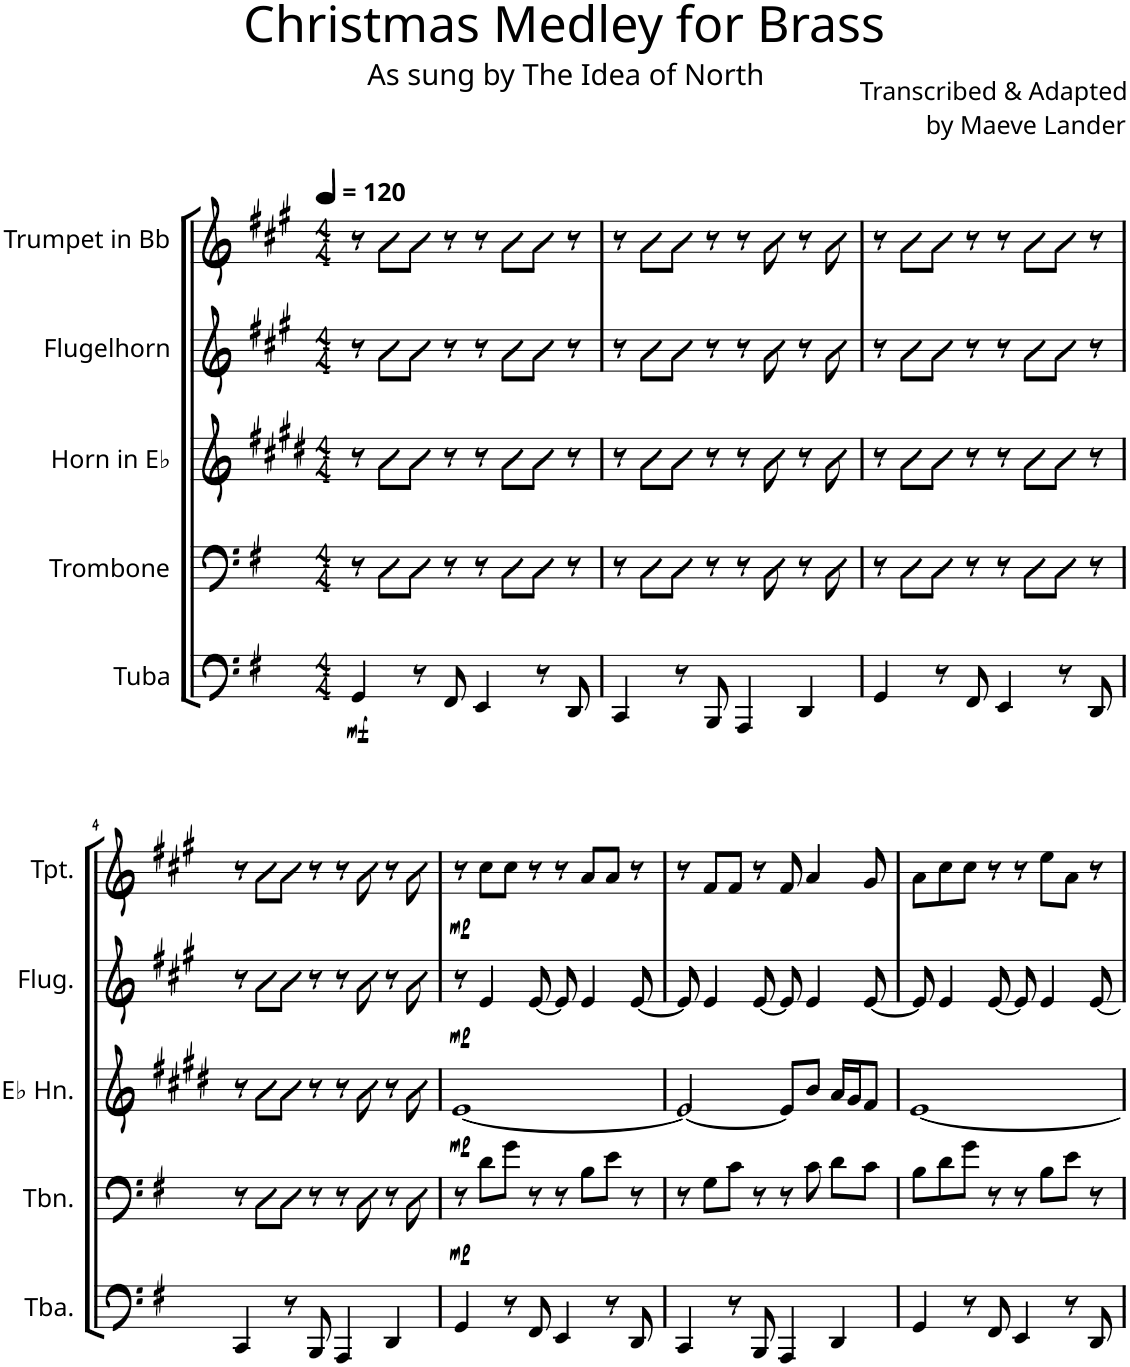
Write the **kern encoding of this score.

**kern	**dynam	**kern	**dynam	**kern	**dynam	**kern	**dynam	**kern	**dynam
*part5	*part5	*part4	*part4	*part3	*part3	*part2	*part2	*part1	*part1
*staff5	*staff5	*staff4	*staff4	*staff3	*staff3	*staff2	*staff2	*staff1	*staff1
*I"Tuba	*	*I"Trombone	*	*I"Horn in Eb	*	*I"Flugelhorn	*	*I"Trumpet in Bb	*
*I'Tba.	*	*I'Tbn.	*	*	*	*I'Flug.	*	*I'Tpt.	*
*clefF4	*	*clefF4	*	*clefG2	*	*clefG2	*	*clefG2	*
*	*	*	*	*Trd5c9	*	*Trd1c2	*	*Trd1c2	*
*k[f#]	*	*k[f#]	*	*k[f#c#g#d#]	*	*k[f#c#g#]	*	*k[f#c#g#]	*
*G:	*	*G:	*	*E:	*	*A:	*	*A:	*
*M4/4	*	*M4/4	*	*M4/4	*	*M4/4	*	*M4/4	*
*MM120	*	*MM120	*	*MM120	*	*MM120	*	*MM120	*
=1	=1	=1	=1	=1	=1	=1	=1	=1	=1
!	!LO:DY:b	!	!	!	!	!	!	!	!
4GG/	mf	8r	.	8r	.	8r	.	8r	.
.	.	8g\L	.	8ee\L	.	8aa\L	.	8aa\L	.
8r	.	8g\J	.	8ee\J	.	8aa\J	.	8aa\J	.
8FF#/	.	8r	.	8r	.	8r	.	8r	.
4EE/	.	8r	.	8r	.	8r	.	8r	.
.	.	8g\L	.	8ee\L	.	8aa\L	.	8aa\L	.
8r	.	8g\J	.	8ee\J	.	8aa\J	.	8aa\J	.
8DD/	.	8r	.	8r	.	8r	.	8r	.
=2	=2	=2	=2	=2	=2	=2	=2	=2	=2
4CC/	.	8r	.	8r	.	8r	.	8r	.
.	.	8g\L	.	8ee\L	.	8aa\L	.	8aa\L	.
8r	.	8g\J	.	8ee\J	.	8aa\J	.	8aa\J	.
8BBB/	.	8r	.	8r	.	8r	.	8r	.
4AAA/	.	8r	.	8r	.	8r	.	8r	.
.	.	8g\	.	8ee\	.	8aa\	.	8aa\	.
4DD/	.	8r	.	8r	.	8r	.	8r	.
.	.	8g\	.	8ee\	.	8aa\	.	8aa\	.
=3	=3	=3	=3	=3	=3	=3	=3	=3	=3
4GG/	.	8r	.	8r	.	8r	.	8r	.
.	.	8g\L	.	8ee\L	.	8aa\L	.	8aa\L	.
8r	.	8g\J	.	8ee\J	.	8aa\J	.	8aa\J	.
8FF#/	.	8r	.	8r	.	8r	.	8r	.
4EE/	.	8r	.	8r	.	8r	.	8r	.
.	.	8g\L	.	8ee\L	.	8aa\L	.	8aa\L	.
8r	.	8g\J	.	8ee\J	.	8aa\J	.	8aa\J	.
8DD/	.	8r	.	8r	.	8r	.	8r	.
!!LO:LB:g=z
=4	=4	=4	=4	=4	=4	=4	=4	=4	=4
4CC/	.	8r	.	8r	.	8r	.	8r	.
.	.	8g\L	.	8ee\L	.	8aa\L	.	8aa\L	.
8r	.	8g\J	.	8ee\J	.	8aa\J	.	8aa\J	.
8BBB/	.	8r	.	8r	.	8r	.	8r	.
4AAA/	.	8r	.	8r	.	8r	.	8r	.
.	.	8g\	.	8ee\	.	8aa\	.	8aa\	.
4DD/	.	8r	.	8r	.	8r	.	8r	.
.	.	8g\	.	8ee\	.	8aa\	.	8aa\	.
=5	=5	=5	=5	=5	=5	=5	=5	=5	=5
!	!	!	!LO:DY:b	!	!LO:DY:b	!	!LO:DY:b	!	!LO:DY:b
4GG/	.	8r	mp	[1e	mp	8r	mp	8r	mp
.	.	8d\L	.	.	.	4e/	.	8cc#\L	.
8r	.	8g\J	.	.	.	.	.	8cc#\J	.
8FF#/	.	8r	.	.	.	[8e/	.	8r	.
4EE/	.	8r	.	.	.	8e/]	.	8r	.
.	.	8B\L	.	.	.	4e/	.	8a/L	.
8r	.	8e\J	.	.	.	.	.	8a/J	.
8DD/	.	8r	.	.	.	[8e/	.	8r	.
=6	=6	=6	=6	=6	=6	=6	=6	=6	=6
4CC/	.	8r	.	2e/_	.	8e/]	.	8r	.
.	.	8G\L	.	.	.	4e/	.	8f#/L	.
8r	.	8c\J	.	.	.	.	.	8f#/J	.
8BBB/	.	8r	.	.	.	[8e/	.	8r	.
4AAA/	.	8r	.	8e/L]	.	8e/]	.	8f#/	.
.	.	8c\	.	8b/J	.	4e/	.	4a/	.
4DD/	.	8d\L	.	16a/LL	.	.	.	.	.
.	.	.	.	16g#/J	.	.	.	.	.
.	.	8c\J	.	8f#/J	.	[8e/	.	8g#/	.
=7	=7	=7	=7	=7	=7	=7	=7	=7	=7
4GG/	.	8B\L	.	[1e	.	8e/]	.	8a\L	.
.	.	8d\	.	.	.	4e/	.	8cc#\	.
8r	.	8g\J	.	.	.	.	.	8cc#\J	.
8FF#/	.	8r	.	.	.	[8e/	.	8r	.
4EE/	.	8r	.	.	.	8e/]	.	8r	.
.	.	8B\L	.	.	.	4e/	.	8ee\L	.
8r	.	8e\J	.	.	.	.	.	8a\J	.
8DD/	.	8r	.	.	.	[8e/	.	8r	.
=	=	=	=	=	=	=	=	=	=
*-	*-	*-	*-	*-	*-	*-	*-	*-	*-
